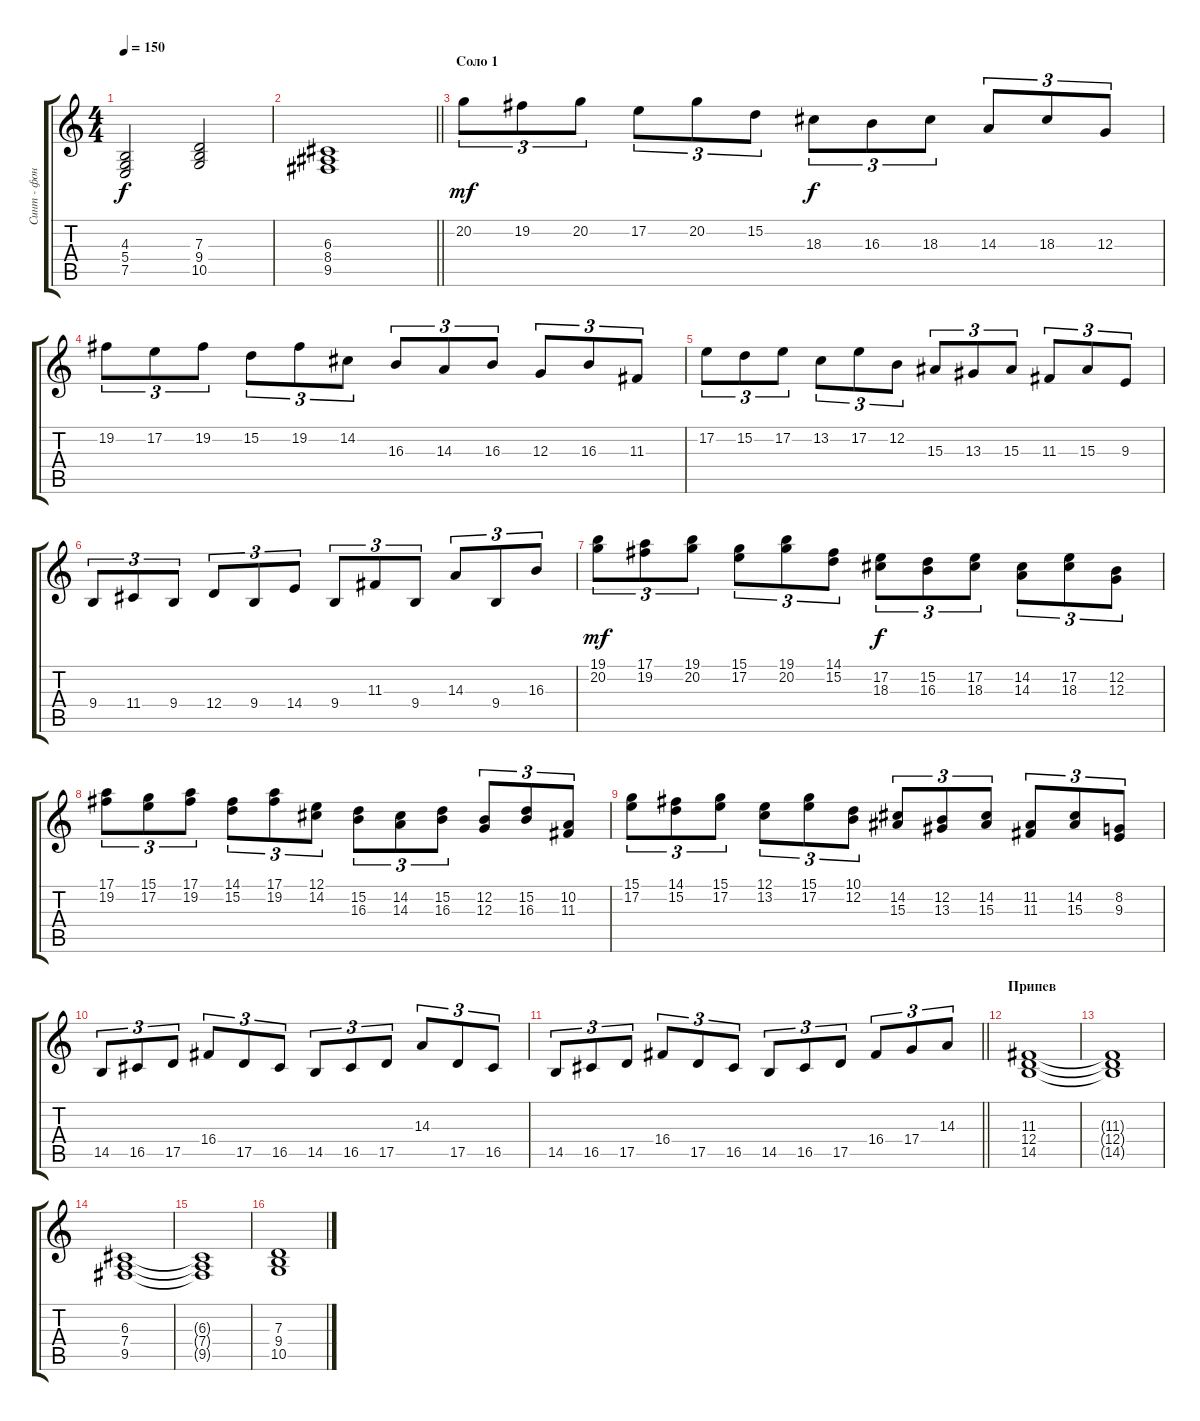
\track ("Синт - фон" "Синт - фон") {instrument stringensemble1}
\staff {score tabs}
\tuning (E4 B3 G3 D3 A2 E2) {hide}
\ts (4 4)
\tempo 150
\clef g2
\ks c
(4.3 5.4 7.5).2{dy f} (7.3 9.4 10.5).2 |
\barLineRight lightlight
(6.3 8.4 9.5).1 |
\section ("" "Соло 1")
20.2.8{tu (3 2) dy mf instrument drawbarorgan} 19.2.8{tu (3 2)} 20.2.8{tu (3 2)} 17.2.8{tu (3 2)} 20.2.8{tu (3 2)} 15.2.8{tu (3 2)} 18.3.8{tu (3 2) dy f} 16.3.8{tu (3 2)} 18.3.8{tu (3 2)} 14.3.8{tu (3 2)} 18.3.8{tu (3 2)} 12.3.8{tu (3 2)} |
19.2.8{tu (3 2)} 17.2.8{tu (3 2)} 19.2.8{tu (3 2)} 15.2.8{tu (3 2)} 19.2.8{tu (3 2)} 14.2.8{tu (3 2)} 16.3.8{tu (3 2)} 14.3.8{tu (3 2)} 16.3.8{tu (3 2)} 12.3.8{tu (3 2)} 16.3.8{tu (3 2)} 11.3.8{tu (3 2)} |
17.2.8{tu (3 2)} 15.2.8{tu (3 2)} 17.2.8{tu (3 2)} 13.2.8{tu (3 2)} 17.2.8{tu (3 2)} 12.2.8{tu (3 2)} 15.3.8{tu (3 2)} 13.3.8{tu (3 2)} 15.3.8{tu (3 2)} 11.3.8{tu (3 2)} 15.3.8{tu (3 2)} 9.3.8{tu (3 2)} |
9.4.8{tu (3 2)} 11.4.8{tu (3 2)} 9.4.8{tu (3 2)} 12.4.8{tu (3 2)} 9.4.8{tu (3 2)} 14.4.8{tu (3 2)} 9.4.8{tu (3 2)} 11.3.8{tu (3 2)} 9.4.8{tu (3 2)} 14.3.8{tu (3 2)} 9.4.8{tu (3 2)} 16.3.8{tu (3 2)} |
(19.1 20.2).8{tu (3 2) dy mf} (17.1 19.2).8{tu (3 2)} (19.1 20.2).8{tu (3 2)} (15.1 17.2).8{tu (3 2)} (19.1 20.2).8{tu (3 2)} (14.1 15.2).8{tu (3 2)} (17.2 18.3).8{tu (3 2) dy f} (15.2 16.3).8{tu (3 2)} (17.2 18.3).8{tu (3 2)} (14.2 14.3).8{tu (3 2)} (17.2 18.3).8{tu (3 2)} (12.2 12.3).8{tu (3 2)} |
(17.1 19.2).8{tu (3 2)} (15.1 17.2).8{tu (3 2)} (17.1 19.2).8{tu (3 2)} (14.1 15.2).8{tu (3 2)} (17.1 19.2).8{tu (3 2)} (12.1 14.2).8{tu (3 2)} (15.2 16.3).8{tu (3 2)} (14.2 14.3).8{tu (3 2)} (15.2 16.3).8{tu (3 2)} (12.2 12.3).8{tu (3 2)} (15.2 16.3).8{tu (3 2)} (10.2 11.3).8{tu (3 2)} |
(15.1 17.2).8{tu (3 2)} (14.1 15.2).8{tu (3 2)} (15.1 17.2).8{tu (3 2)} (12.1 13.2).8{tu (3 2)} (15.1 17.2).8{tu (3 2)} (10.1 12.2).8{tu (3 2)} (14.2 15.3).8{tu (3 2)} (12.2 13.3).8{tu (3 2)} (14.2 15.3).8{tu (3 2)} (11.2 11.3).8{tu (3 2)} (14.2 15.3).8{tu (3 2)} (8.2 9.3).8{tu (3 2)} |
14.5.8{tu (3 2)} 16.5.8{tu (3 2)} 17.5.8{tu (3 2)} 16.4.8{tu (3 2)} 17.5.8{tu (3 2)} 16.5.8{tu (3 2)} 14.5.8{tu (3 2)} 16.5.8{tu (3 2)} 17.5.8{tu (3 2)} 14.3.8{tu (3 2)} 17.5.8{tu (3 2)} 16.5.8{tu (3 2)} |
\barLineRight lightlight
14.5.8{tu (3 2)} 16.5.8{tu (3 2)} 17.5.8{tu (3 2)} 16.4.8{tu (3 2)} 17.5.8{tu (3 2)} 16.5.8{tu (3 2)} 14.5.8{tu (3 2)} 16.5.8{tu (3 2)} 17.5.8{tu (3 2)} 16.4.8{tu (3 2)} 17.4.8{tu (3 2)} 14.3.8{tu (3 2)} |
\section ("" "Припев")
(11.3 12.4 14.5).1{instrument stringensemble1} |
(11.3{t} 12.4{t} 14.5{t}).1 |
(6.3 7.4 9.5).1 |
(6.3{t} 7.4{t} 9.5{t}).1 |
(7.3 9.4 10.5).1
